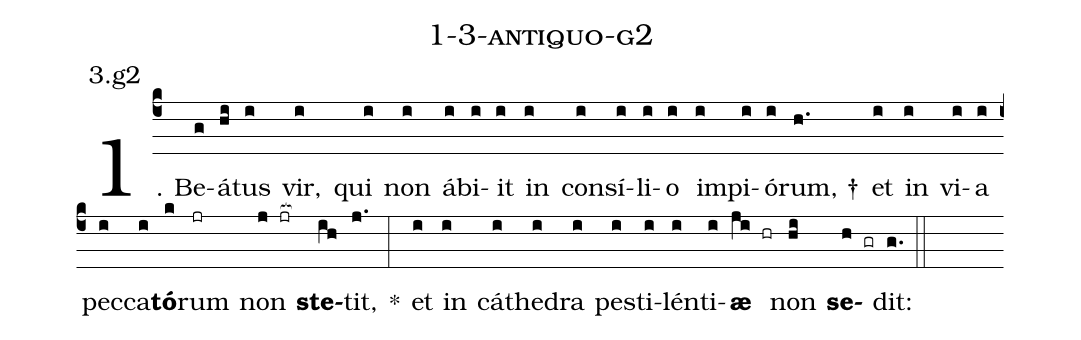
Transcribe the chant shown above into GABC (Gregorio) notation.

name: 1-3-antiquo-g2;
annotation: 3.g2;
%%
(c4)1. Be(g)á(hi)tus(i) vir,(i) qui(i) non(i) áb(i)i(i)it(i) in(i) con(i)sí(i)li(i)o(i) im(i)pi(i)ó(i)rum, †(h.) et(i) in(i) vi(i)a(i) pec(i)ca(i)<b>tó</b>(k)rum(jr) non(j jr[ocb:1{]) <b>ste</b>(ih[ocb:0}])tit,(j.) *(:) et(i) in(i) cá(i)the(i)dra(i) pes(i)ti(i)lén(i)ti(i)<b>æ</b>(ji hr) non(hi) <b>se</b>(h gr)dit:(g.) (::)
